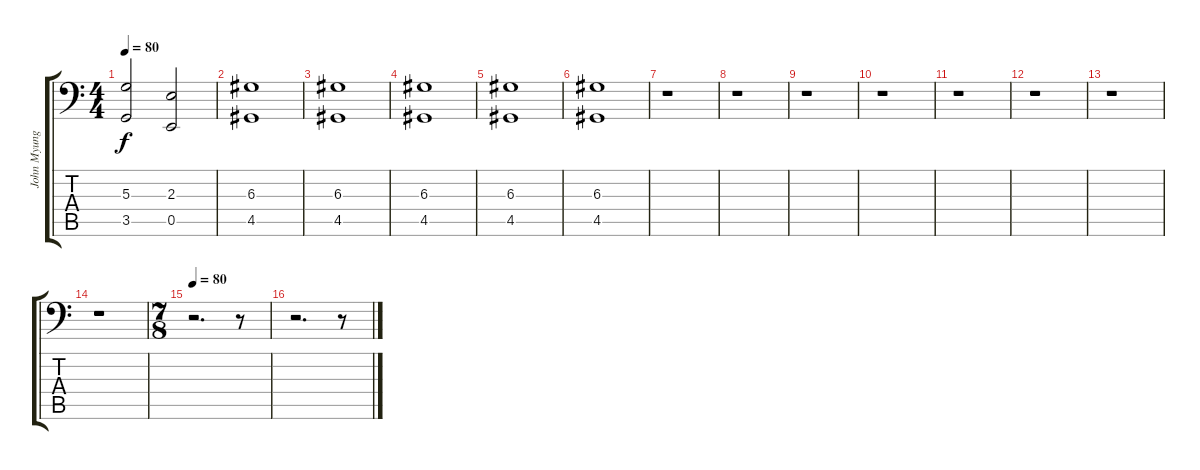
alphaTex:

\track ("John Myung - 6 Strings Bass" "John Myung") {instrument acousticbass}
\staff {score tabs}
\tuning (C3 G2 D2 A1 E1 B0) {hide}
\ts (4 4)
\tempo 80
\clef f4
\ks c
(5.3 3.5).2{dy f} (2.3 0.5).2 |
(6.3 4.5).1 |
(6.3 4.5).1 |
(6.3 4.5).1 |
(6.3 4.5).1 |
(6.3 4.5).1 |
r.1 |
r.1 |
r.1 |
r.1 |
r.1 |
r.1 |
r.1 |
r.1 |
\ts (7 8)
\tempo 80
r.2{d} r.8 |
r.2{d} r.8
